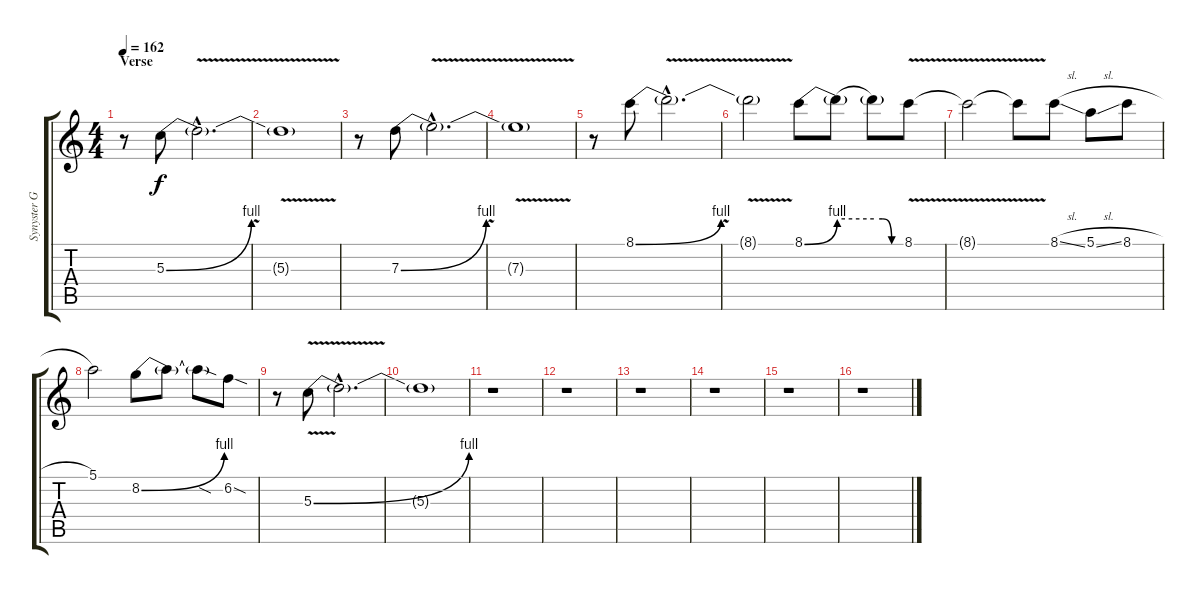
\track ("Synyster Gates" "Synyster G") {instrument distortionguitar}
\staff {score tabs}
\tuning (E4 B3 G3 D3 A2 D2) {hide}
\ts (4 4)
\section ("" "Verse")
\tempo 162
\clef g2
\ks c
r.8{dy f} 5.3{be (bend 0 0 60 4)}.8 5.3{v hac t}.2{d} |
5.3{v t}.1 |
r.8 7.3{be (bend 0 0 60 4)}.8 7.3{v hac t}.2{d} |
7.3{v t}.1 |
r.8 8.1{be (bend 0 0 60 4)}.8 8.1{v hac t}.2{d} |
8.1{v t}.2 8.1{be (bend 0 0 60 4)}.8 8.1{be (hold 0 4 60 4) t}.8 8.1{be (custom 0 4 20 4 40 0 60 0) t}.8 8.1{v}.8 |
8.1{v t}.2 8.1{t}.8 8.1{sl}.8 5.1{sl}.8 8.1{h}.8 |
5.1.2 8.2{be (bend 0 0 60 4)}.8 8.2{t}.8 8.2{sod t}.8 6.2{sod}.8 |
r.8 5.3{be (bend 0 0 60 4) v}.8 5.3{hac t}.2{d} |
5.3{t}.1 |
r.1 |
r.1 |
r.1 |
r.1 |
r.1 |
r.1
